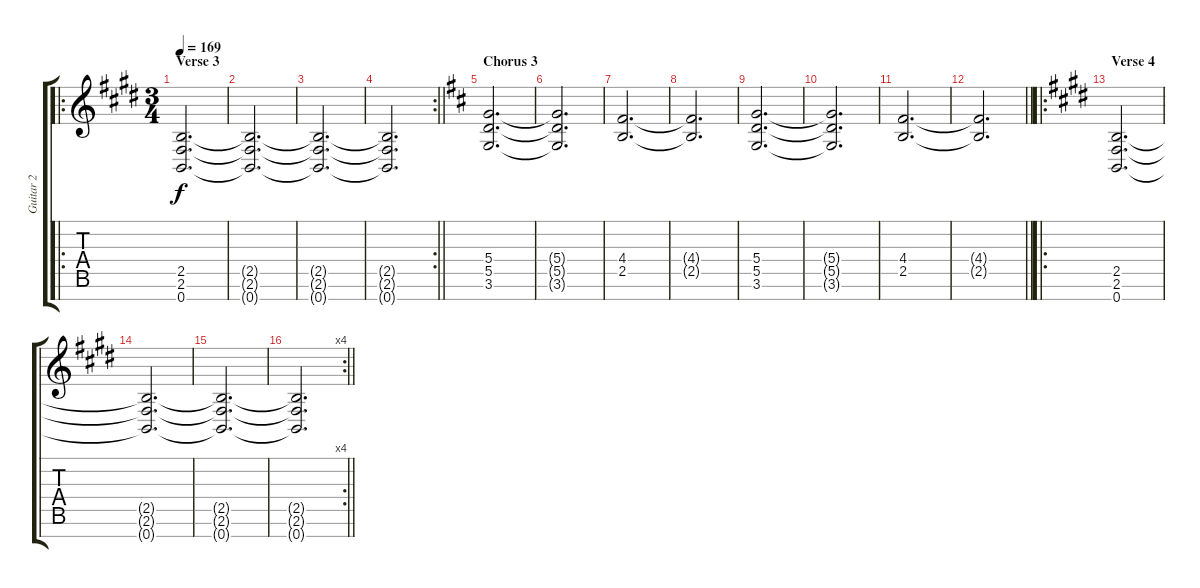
\track ("Guitar 2" "Guitar 2") {instrument distortionguitar}
\staff {score tabs}
\tuning (E4 B3 G3 D3 A2 E2 B1) {hide}
\ro
\ts (3 4)
\section ("" "Verse 3")
\tempo 169
\clef g2
\ks e
(2.5 2.6 0.7).2{d dy f} |
(2.5{t} 2.6{t} 0.7{t}).2{d} |
(2.5{t} 2.6{t} 0.7{t}).2{d} |
\rc 2
\barLineRight lightlight
(2.5{t} 2.6{t} 0.7{t}).2{d} |
\section ("" "Chorus 3")
\ks d
(5.4 5.5 3.6).2{d} |
(5.4{t} 5.5{t} 3.6{t}).2{d} |
(4.4 2.5).2{d} |
(4.4{t} 2.5{t}).2{d} |
(5.4 5.5 3.6).2{d} |
(5.4{t} 5.5{t} 3.6{t}).2{d} |
(4.4 2.5).2{d} |
\barLineRight lightlight
(4.4{t} 2.5{t}).2{d} |
\ro
\section ("" "Verse 4")
\ks e
(2.5 2.6 0.7).2{d} |
(2.5{t} 2.6{t} 0.7{t}).2{d} |
(2.5{t} 2.6{t} 0.7{t}).2{d} |
\rc 4
\barLineRight lightlight
(2.5{t} 2.6{t} 0.7{t}).2{d}
